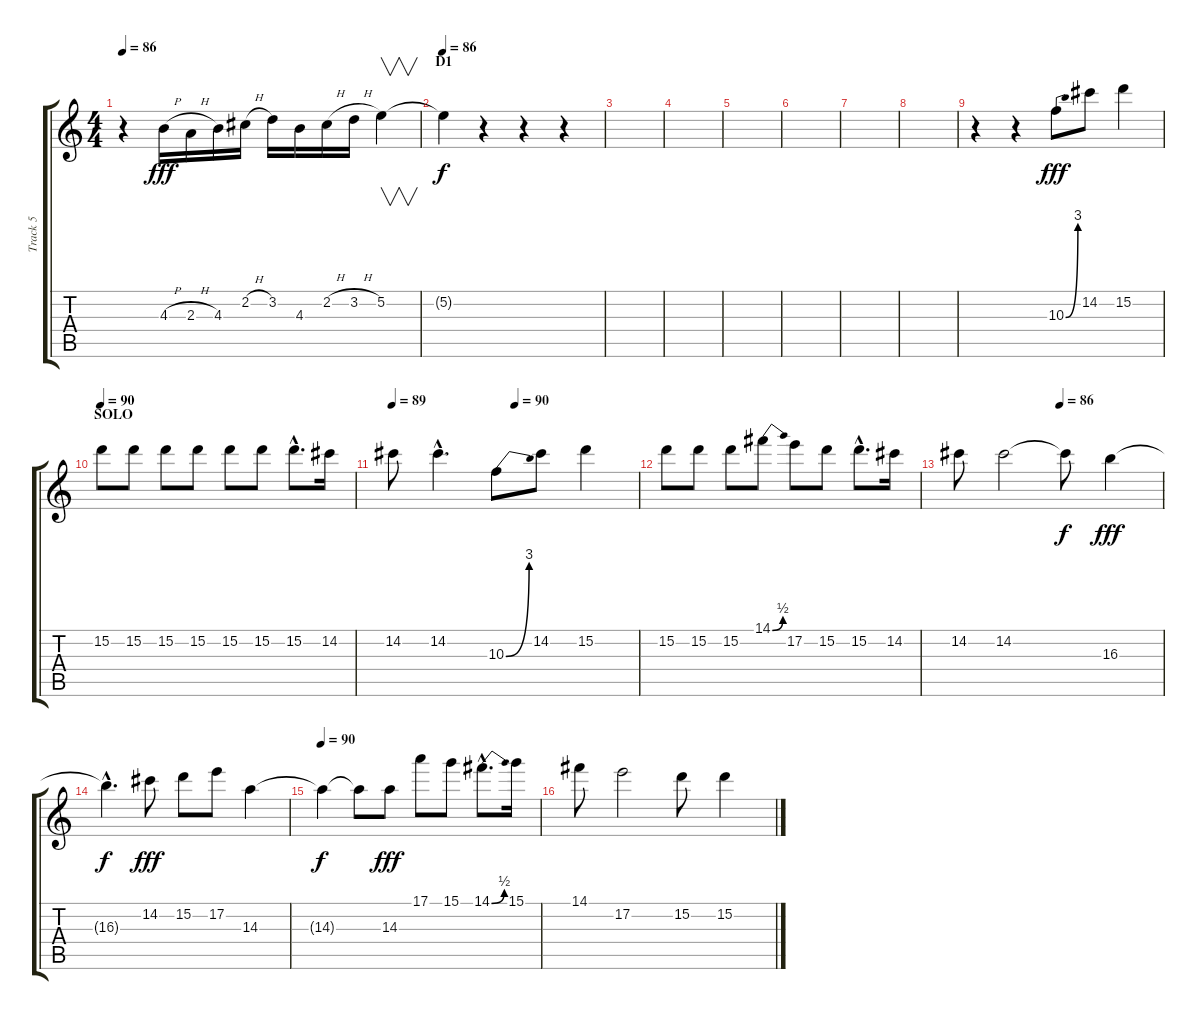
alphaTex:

\track ("Track 5" "Track 5") {instrument overdrivenguitar}
\staff {score tabs}
\tuning (E4 B3 G3 D3 A2 E2) {hide}
\ts (4 4)
\tempo 86
\clef g2
\ks c
r.4{dy f} 4.3{h}.16{dy fff} 2.3{h}.16 4.3.16 2.2{h}.16 3.2.16 4.3.16 2.2{h}.16 3.2{h}.16 5.2.4{v} |
\section ("" "D1")
\tempo 86
5.2{t}.4{dy f} r.4 r.4 r.4 |
|
|
|
|
|
|
r.4 r.4 10.3{be (bend 0 0 60 12)}.8{dy fff} 14.2.8 15.2.4 |
\section ("" "SOLO")
\tempo 90
15.2.8 15.2.8 15.2.8 15.2.8 15.2.8 15.2.8 15.2{hac}.8{d} 14.2.16 |
\tempo 89
\tempo (90 0.5)
14.2.8 14.2{hac}.4{d} 10.3{be (bend 0 0 60 12)}.8 14.2.8 15.2.4 |
15.2.8 15.2.8 15.2.8 14.1{be (bend 0 0 60 2)}.8 17.2.8 15.2.8 15.2{hac}.8{d} 14.2.16 |
\tempo (86 0.5)
14.2.8 14.2.2 14.2{t}.8{dy f} 16.3.4{dy fff} |
16.3{hac t}.4{d dy f} 14.2.8{dy fff} 15.2.8 17.2.8 14.3.4 |
\tempo 90
14.3{t}.4{dy f} 14.3{t}.8 14.3.8{dy fff} 17.1.8 15.1.8 14.1{be (bend 0 0 60 2) hac}.8{d} 15.1.16 |
14.1.8 17.2.2 15.2.8 15.2.4
